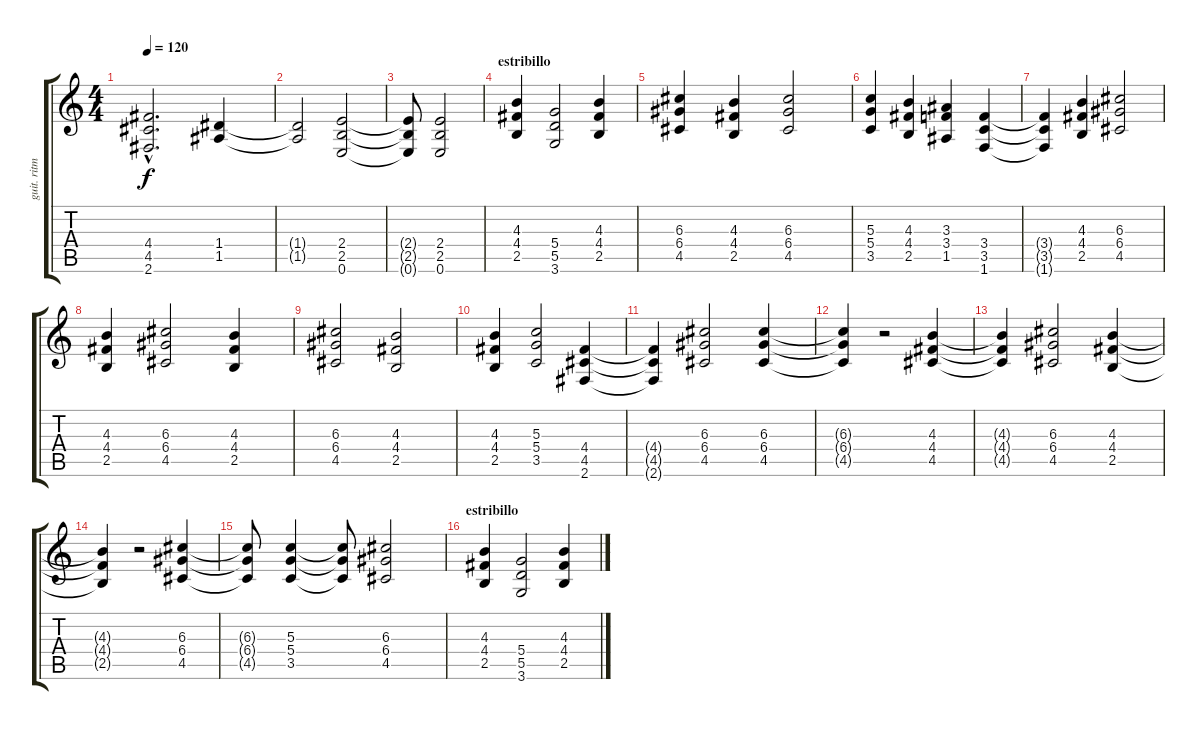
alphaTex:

\track ("guit. ritmica" "guit. ritm") {instrument distortionguitar}
\staff {score tabs}
\tuning (E4 B3 G3 D3 A2 E2) {hide}
\ts (4 4)
\tempo 120
\clef g2
\ks c
(4.4{hac t} 4.5{hac t} 2.6{hac t}).2{d dy f} (1.4 1.5).4 |
(1.4{t} 1.5{t}).2 (2.4 2.5 0.6).2 |
(2.4{t} 2.5{t} 0.6{t}).8 (2.4 2.5 0.6).2 |
\section ("" "estribillo")
(4.3 4.4 2.5).4 (5.4 5.5 3.6).2 (4.3 4.4 2.5).4 |
(6.3 6.4 4.5).4 (4.3 4.4 2.5).4 (6.3 6.4 4.5).2 |
(5.3 5.4 3.5).4 (4.3 4.4 2.5).4 (3.3 3.4 1.5).4 (3.4 3.5 1.6).4 |
(3.4{t} 3.5{t} 1.6{t}).4 (4.3 4.4 2.5).4 (6.3 6.4 4.5).2 |
(4.3 4.4 2.5).4 (6.3 6.4 4.5).2 (4.3 4.4 2.5).4 |
(6.3 6.4 4.5).2 (4.3 4.4 2.5).2 |
(4.3 4.4 2.5).4 (5.3 5.4 3.5).2 (4.4 4.5 2.6).4 |
(4.4{t} 4.5{t} 2.6{t}).4 (6.3 6.4 4.5).2 (6.3 6.4 4.5).4 |
(6.3{t} 6.4{t} 4.5{t}).4 r.2 (4.3 4.4 4.5).4 |
(4.3{t} 4.4{t} 4.5{t}).4 (6.3 6.4 4.5).2 (4.3 4.4 2.5).4 |
(4.3{t} 4.4{t} 2.5{t}).4 r.2 (6.3 6.4 4.5).4 |
(6.3{t} 6.4{t} 4.5{t}).8 (5.3 5.4 3.5).4 (5.3{t} 5.4{t} 3.5{t}).8 (6.3 6.4 4.5).2 |
\section ("" "estribillo")
(4.3 4.4 2.5).4 (5.4 5.5 3.6).2 (4.3 4.4 2.5).4
